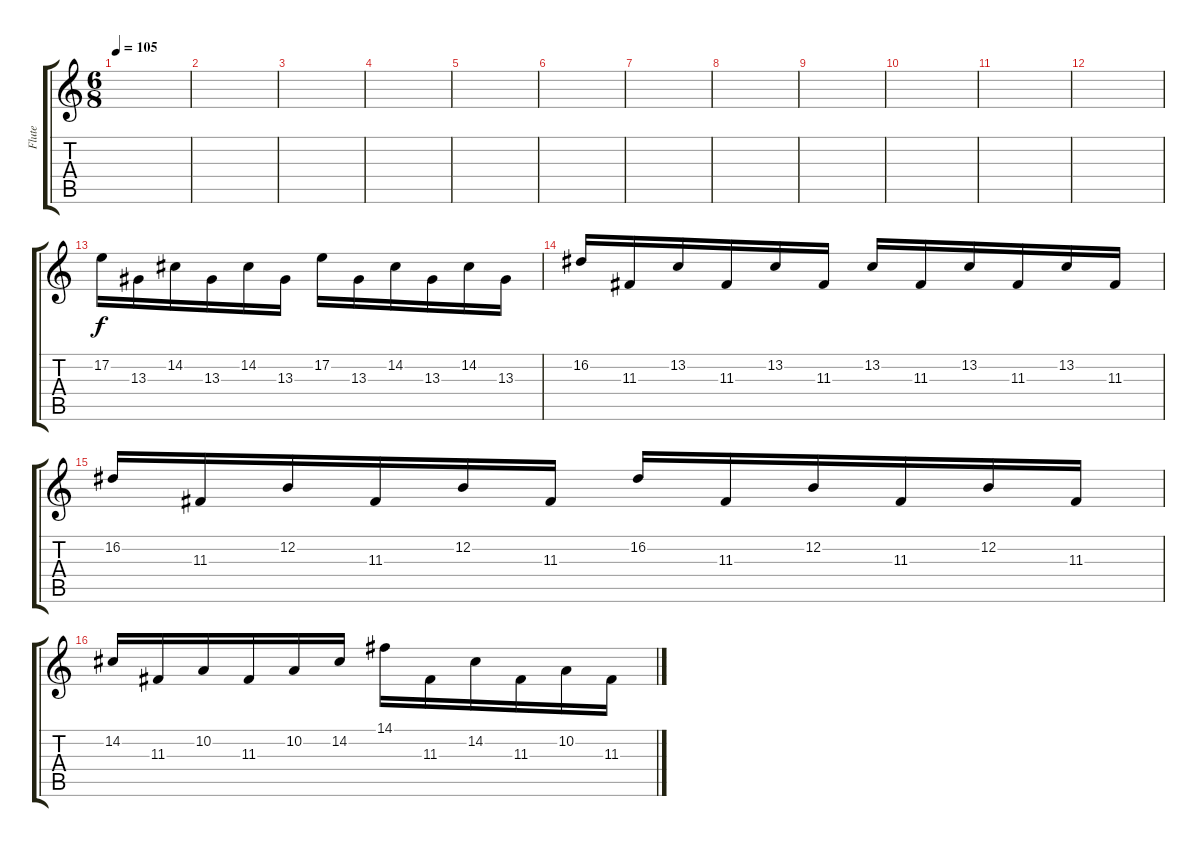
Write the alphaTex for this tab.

\track ("Flute" "Flute") {instrument piccolo}
\staff {score tabs}
\tuning (E4 B3 G3 D3 A2 E2) {hide}
\ts (6 8)
\tempo 105
\clef g2
\ks c
|
|
|
|
|
|
|
|
|
|
|
|
17.2.16{instrument piccolo} 13.3.16 14.2.16 13.3.16 14.2.16 13.3.16 17.2.16 13.3.16 14.2.16 13.3.16 14.2.16 13.3.16 |
16.2.16 11.3.16 13.2.16 11.3.16 13.2.16 11.3.16 13.2.16 11.3.16 13.2.16 11.3.16 13.2.16 11.3.16 |
16.2.16 11.3.16 12.2.16 11.3.16 12.2.16 11.3.16 16.2.16 11.3.16 12.2.16 11.3.16 12.2.16 11.3.16 |
14.2.16 11.3.16 10.2.16 11.3.16 10.2.16 14.2.16 14.1.16 11.3.16 14.2.16 11.3.16 10.2.16 11.3.16
